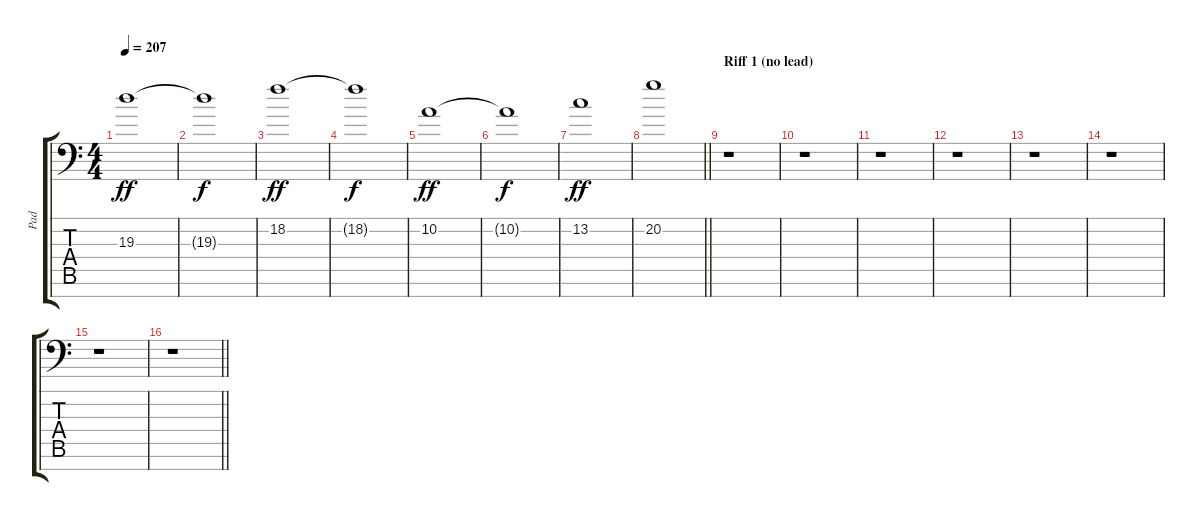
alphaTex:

\track ("Pad" "Pad") {instrument pad8sweep}
\staff {score tabs}
\tuning (C8 B3 G3 D3 A2 E2 C-1) {hide}
\ts (4 4)
\tempo 207
\clef f4
\ks c
19.3.1{dy ff} |
19.3{t}.1{dy f} |
18.2.1{dy ff} |
18.2{t}.1{dy f} |
10.2.1{dy ff} |
10.2{t}.1{dy f} |
13.2.1{dy ff} |
\barLineRight lightlight
20.2.1 |
\section ("" "Riff 1 (no lead)")
r.1 |
r.1 |
r.1 |
r.1 |
r.1 |
r.1 |
r.1 |
\barLineRight lightlight
r.1
